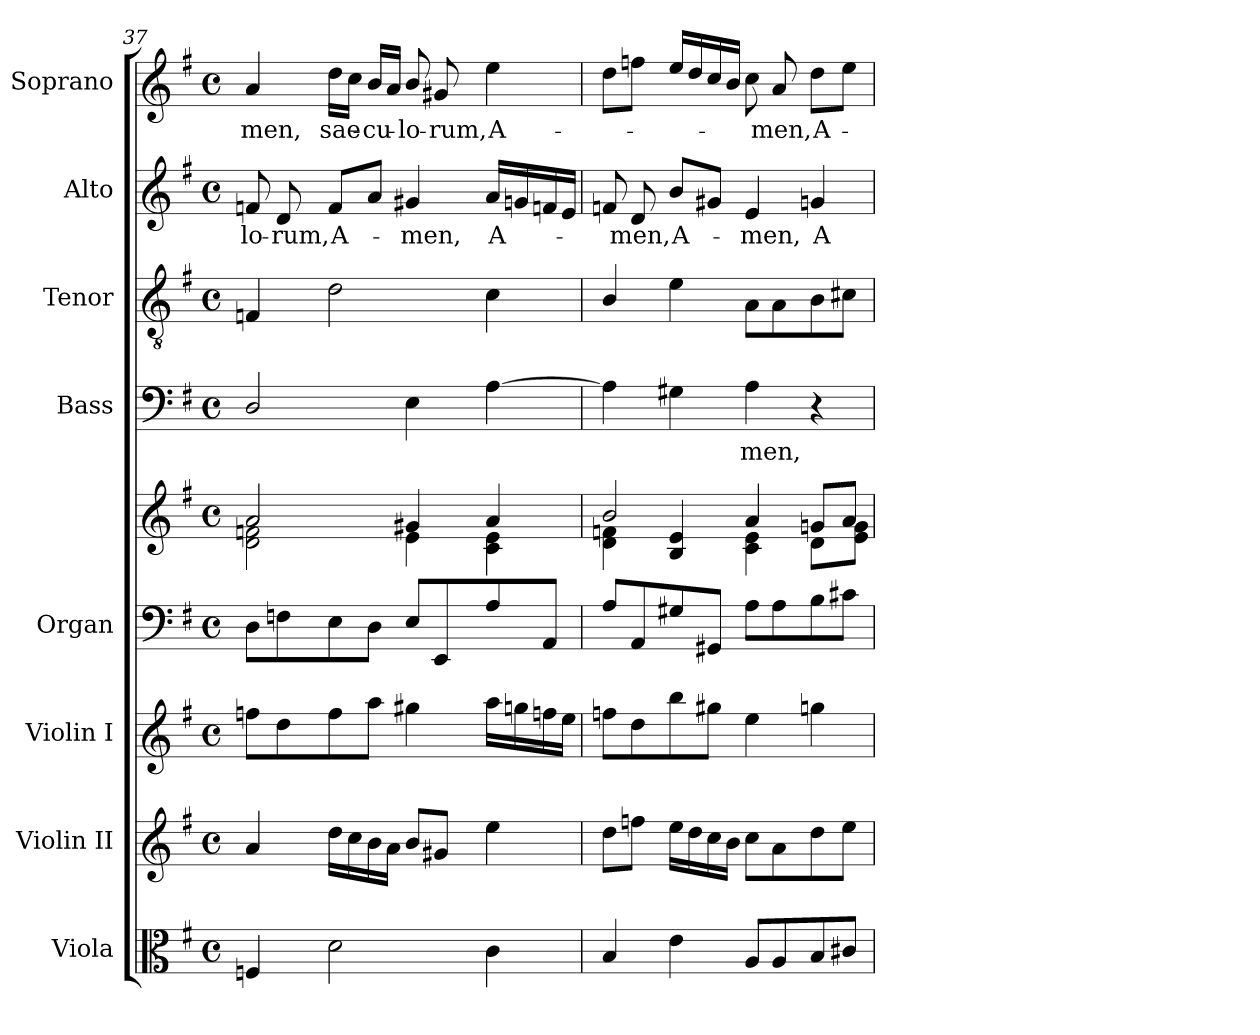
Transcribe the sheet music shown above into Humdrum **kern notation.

**kern	**kern	**kern	**kern	**kern	**kern	**text	**kern	**kern	**text	**kern	**text
*part8	*part7	*part6	*part5	*part5	*part4	*part4	*part3	*part2	*part2	*part1	*part1
*staff9	*staff8	*staff7	*staff6	*staff5	*staff4	*staff4	*staff3	*staff2	*staff2	*staff1	*staff1
*I"Viola	*I"Violin II	*I"Violin I	*I"Organ	*	*I"Bass	*	*I"Tenor	*I"Alto	*	*I"Soprano	*
*I'Vla.	*I'Vln. II	*I'Vln. I	*I'Org.	*	*I'B.	*	*I'T.	*I'A.	*	*I'S.	*
*clefC3	*clefG2	*clefG2	*clefF4	*clefG2	*clefF4	*	*clefGv2	*clefG2	*	*clefG2	*
*	*	*	*	*	*	*	*ITrd7c12	*	*	*	*
*k[f#]	*k[f#]	*k[f#]	*k[f#]	*k[f#]	*k[f#]	*	*k[f#]	*k[f#]	*	*k[f#]	*
*G:	*G:	*G:	*G:	*G:	*G:	*	*G:	*G:	*	*G:	*
*M4/4	*M4/4	*M4/4	*M4/4	*M4/4	*M4/4	*	*M4/4	*M4/4	*	*M4/4	*
*met(c)	*met(c)	*met(c)	*met(c)	*met(c)	*met(c)	*	*met(c)	*met(c)	*	*met(c)	*
=37	=37	=37	=37	=37	=37	=37	=37	=37	=37	=37	=37
*	*	*	*	*^	*	*	*	*	*	*	*
!	!	!	!	!	!	!	!	!	!	!LO:LY:b:color=#000000	!	!
!	!	!	!	!	!	!	!	!	!	!	!	!LO:LY:b:color=#000000
4Fni/	4ai/	8ffni\L	8Di\L	2ai/	2di\ 2fni	2Di/	.	4FFni/	8fni/	-lo-	4ai/	-men,
!	!	!	!	!	!	!	!	!	!	!LO:LY:b:color=#000000	!	!
.	.	8ddi\	8Fni\	.	.	.	.	.	8di/	-rum,	.	.
!	!	!	!	!	!	!	!	!	!	!LO:LY:b:color=#000000	!	!
!	!	!	!	!	!	!	!	!	!	!	!	!LO:LY:b:color=#000000
2di\	16ddi\LL	8ffi\	8Ei\	.	.	.	.	2Di\	8fi/L	A-	16ddi\LL	sae-
.	16cci\	.	.	.	.	.	.	.	.	.	16cci\JJ	.
!	!	!	!	!	!	!	!	!	!	!	!	!LO:LY:b:color=#000000
.	16bi\	8aai\J	8Di\J	.	.	.	.	.	8ai/J	.	16bi/LL	-cu-
.	16ai\JJ	.	.	.	.	.	.	.	.	.	16ai/JJ	.
!	!	!	!	!	!	!	!	!	!	!LO:LY:b:color=#000000	!	!
!	!	!	!	!	!	!	!	!	!	!	!	!LO:LY:b:color=#000000
.	8bi/L	4gg#Xi\	8Ei/L	4g#Xi/	4ei\	4Ei\	.	.	4g#Xi/	-men,	8bi/	-lo-
!	!	!	!	!	!	!	!	!	!	!	!	!LO:LY:b:color=#000000
.	8g#Xi/J	.	8EEi/	.	.	.	.	.	.	.	8g#Xi/	-rum,
!	!	!	!	!	!	!	!	!	!	!LO:LY:b:color=#000000	!	!
!	!	!	!	!	!	!	!	!	!	!	!	!LO:LY:b:color=#000000
4ci\	4eei\	16aai\LL	8Ai/	4ai/	4ci\ 4ei	[4Ai\	.	4Ci\	16ai/LL	A-	4eei\	A-
.	.	16ggni\	.	.	.	.	.	.	16gni/	.	.	.
.	.	16ffni\	8AAi/J	.	.	.	.	.	16fni/	.	.	.
.	.	16eei\JJ	.	.	.	.	.	.	16ei/JJ	.	.	.
!!LO:PB:g=z
=38	=38	=38	=38	=38	=38	=38	=38	=38	=38	=38	=38	=38
4Bi/	8ddi\L	8ffni\L	8Ai/L	2bi/	4di\ 4fni	4Ai\]	.	4BBi/	8fni/	.	8ddi\L	.
!	!	!	!	!	!	!	!	!	!	!LO:LY:b:color=#000000	!	!
.	8ffni\J	8ddi\	8AAi/	.	.	.	.	.	8di/	-men,	8ffni\J	.
!	!	!	!	!	!	!	!	!	!	!LO:LY:b:color=#000000	!	!
4ei\	16eei\LL	8bbi\	8G#Xi/	.	4Bi/ 4ei	4G#Xi\	.	4Ei\	8bi/L	A-	16eei/LL	.
.	16ddi\	.	.	.	.	.	.	.	.	.	16ddi/	.
.	16cci\	8gg#Xi\J	8GG#Xi/J	.	.	.	.	.	8g#Xi/J	.	16cci/	.
.	16bi\JJ	.	.	.	.	.	.	.	.	.	16bi/JJ	.
!	!	!	!	!	!	!	!LO:LY:b:color=#000000	!	!	!	!	!
!	!	!	!	!	!	!	!	!	!	!LO:LY:b:color=#000000	!	!
8Ai/L	8cci\L	4eei\	8Ai\L	4ai/	4ci\ 4ei	4Ai\	-men,	8AAi\L	4ei/	-men,	8cci\	.
!	!	!	!	!	!	!	!	!	!	!	!	!LO:LY:b:color=#000000
8Ai/	8ai\	.	8Ai\	.	.	.	.	8AAi\	.	.	8ai/	-men,
!	!	!	!	!	!	!	!	!	!	!LO:LY:b:color=#000000	!	!
!	!	!	!	!	!	!	!	!	!	!	!	!LO:LY:b:color=#000000
8Bi/	8ddi\	4ggni\	8Bi\	8gni/L	8di\L	4r	.	8BBi\	4gni/	A-	8ddi\L	A-
8c#Xi/J	8eei\J	.	8c#Xi\J	8ai/J	8ei\ 8giJ	.	.	8C#Xi\J	.	.	8eei\J	.
*	*	*	*	*v	*v	*	*	*	*	*	*	*
=	=	=	=	=	=	=	=	=	=	=	=
*-	*-	*-	*-	*-	*-	*-	*-	*-	*-	*-	*-
